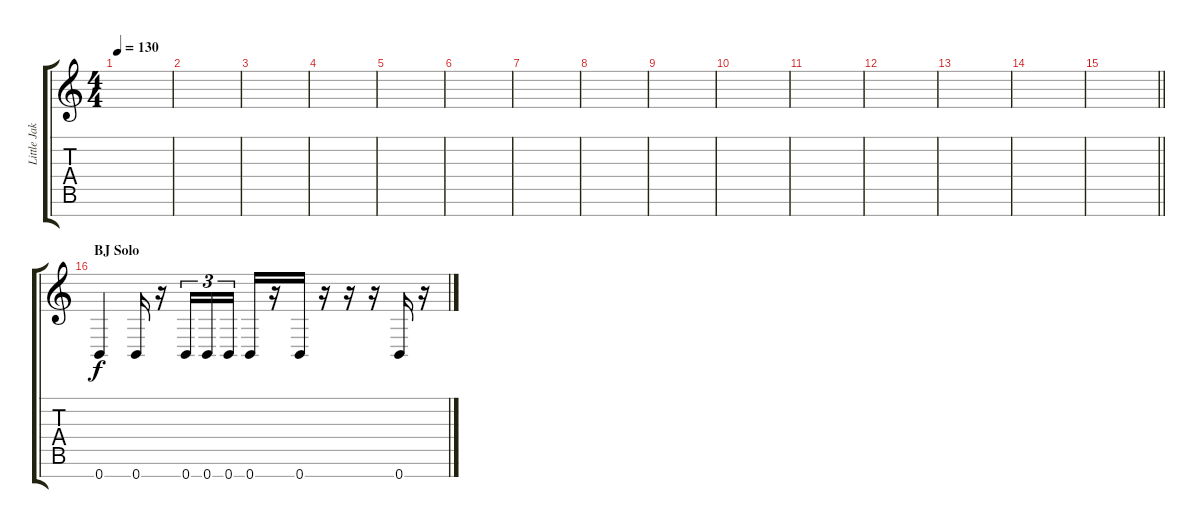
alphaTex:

\track ("Little Jake" "Little Jak") {instrument distortionguitar}
\staff {score tabs}
\tuning (Gb4 Db4 A3 E3 B2 Gb2 B1) {hide}
\ts (4 4)
\tempo 130
\clef g2
\ks c
|
|
|
|
|
|
|
|
|
|
|
|
|
|
\barLineRight lightlight
|
\section ("" "BJ Solo")
0.7.4 0.7.16 r.16 0.7.16{tu (3 2)} 0.7.16{tu (3 2)} 0.7.16{tu (3 2)} 0.7.16 r.16 0.7.16 r.16 r.16 r.16 0.7.16 r.16
